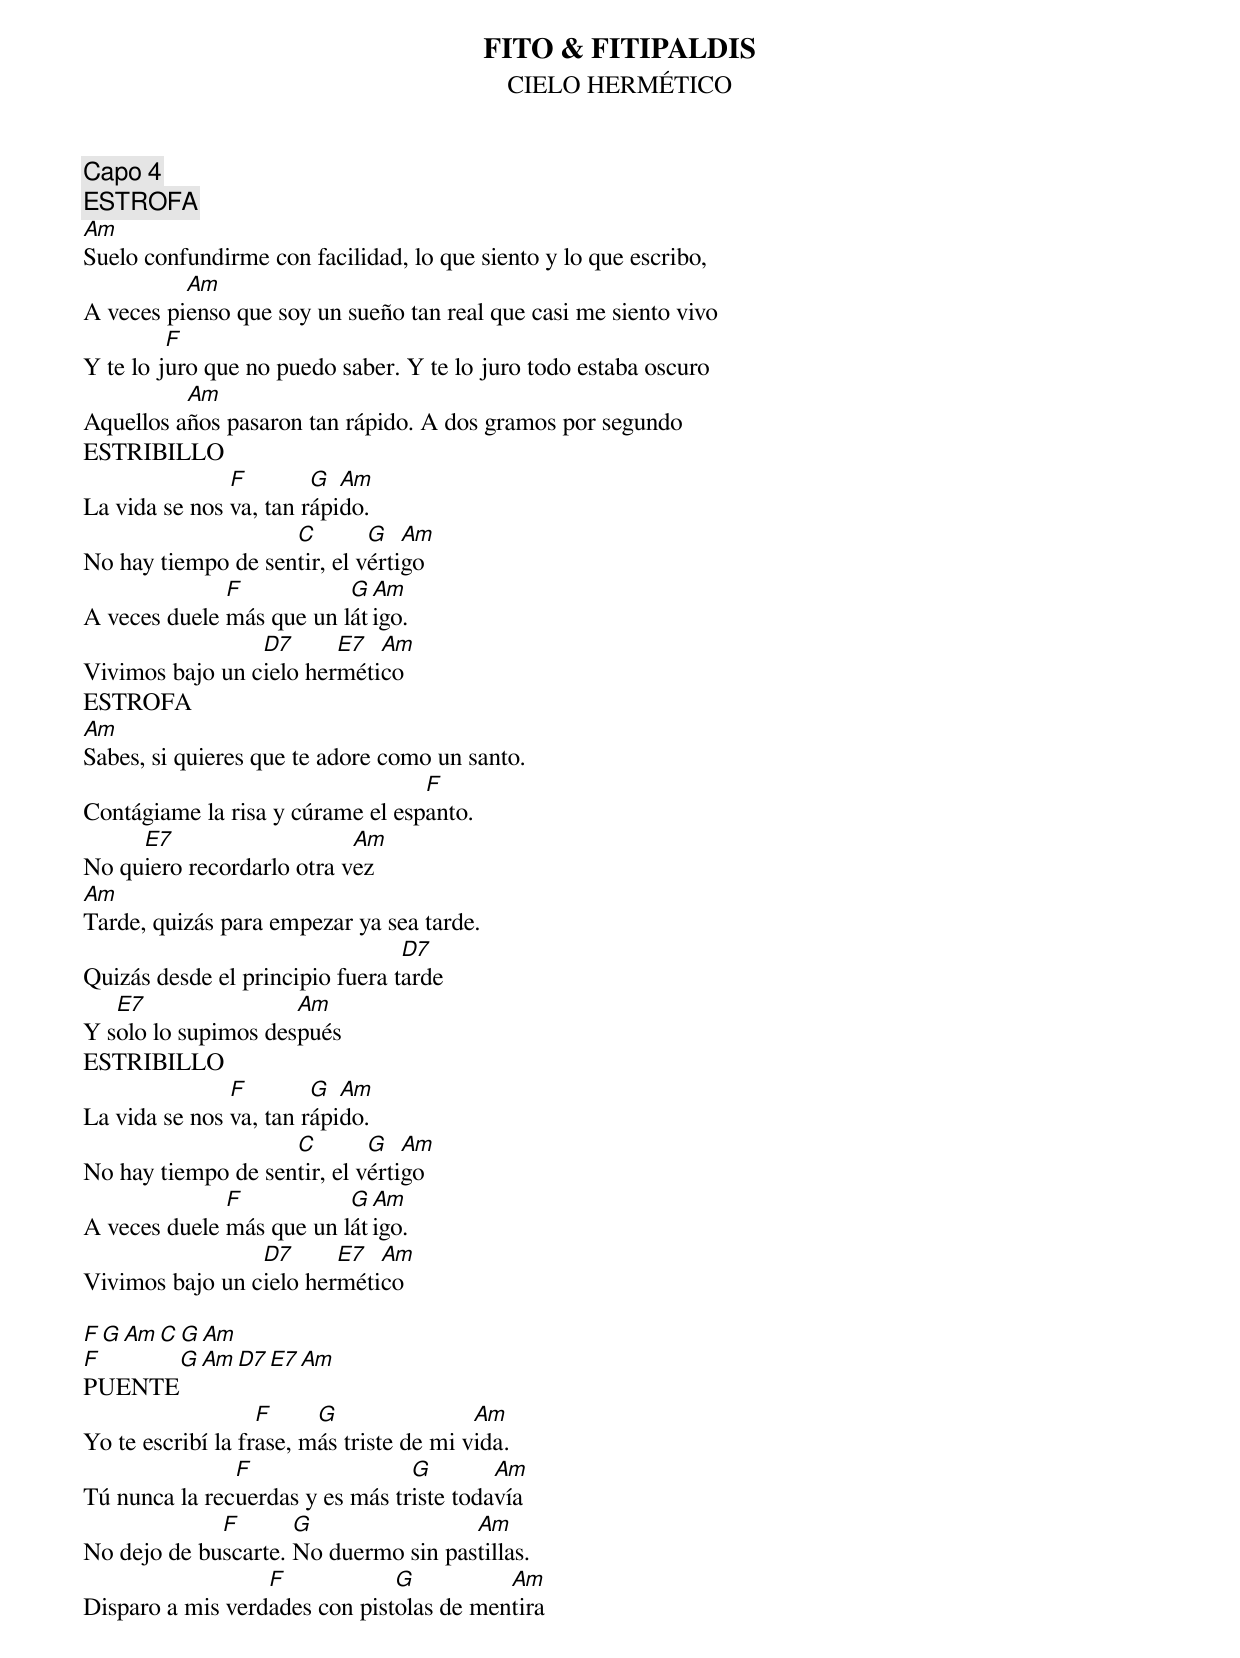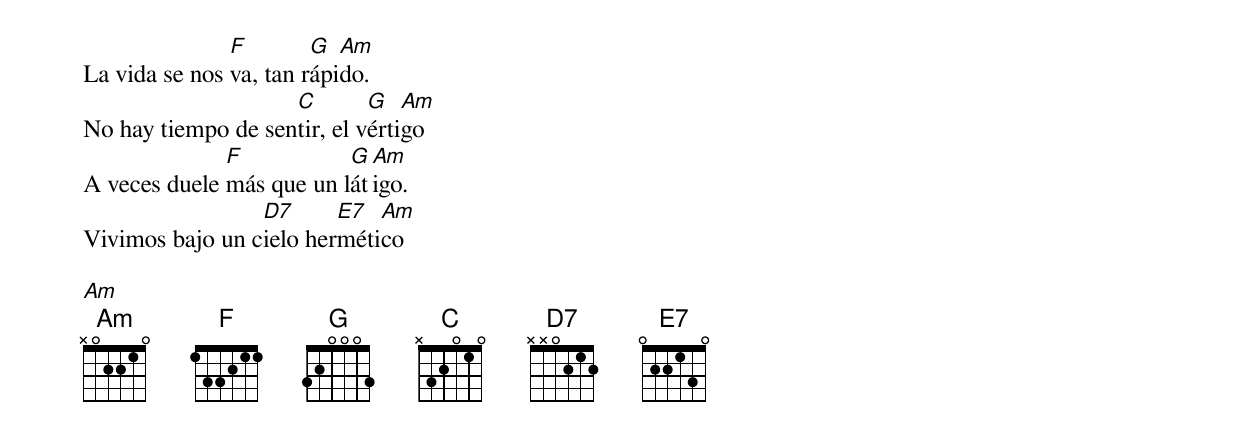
FITO & FITIPALDIS
CIELO HERMÉTICO
Capo 4
ESTROFA
Am
Suelo confundirme con facilidad, lo que siento y lo que escribo,
          Am
A veces pienso que soy un sueño tan real que casi me siento vivo
         F
Y te lo juro que no puedo saber. Y te lo juro todo estaba oscuro
          Am
Aquellos años pasaron tan rápido. A dos gramos por segundo
ESTRIBILLO
               F        G  Am
La vida se nos va, tan rápido.
                    C        G   Am
No hay tiempo de sentir, el vértigo
              F           G Am
A veces duele más que un látigo.
                 D7      E7  Am
Vivimos bajo un cielo hermético
ESTROFA
Am
Sabes, si quieres que te adore como un santo.
                                  F
Contágiame la risa y cúrame el espanto.
     E7                    Am
No quiero recordarlo otra vez
Am
Tarde, quizás para empezar ya sea tarde.
                                 D7
Quizás desde el principio fuera tarde
   E7                Am
Y solo lo supimos después
ESTRIBILLO
               F        G  Am
La vida se nos va, tan rápido.
                    C        G   Am
No hay tiempo de sentir, el vértigo
              F           G Am
A veces duele más que un látigo.
                 D7      E7  Am
Vivimos bajo un cielo hermético

F     G     Am  C     G     Am
F     G     Am D7    E7    Am
PUENTE
                   F     G                Am
Yo te escribí la frase, más triste de mi vida.
               F                 G        Am
Tú nunca la recuerdas y es más triste todavía
             F       G                Am
No dejo de buscarte. No duermo sin pastillas.
                  F            G          Am
Disparo a mis verdades con pistolas de mentira

               F        G  Am
La vida se nos va, tan rápido.
                    C        G   Am
No hay tiempo de sentir, el vértigo
              F           G Am
A veces duele más que un látigo.
                 D7      E7  Am
Vivimos bajo un cielo hermético

Am
